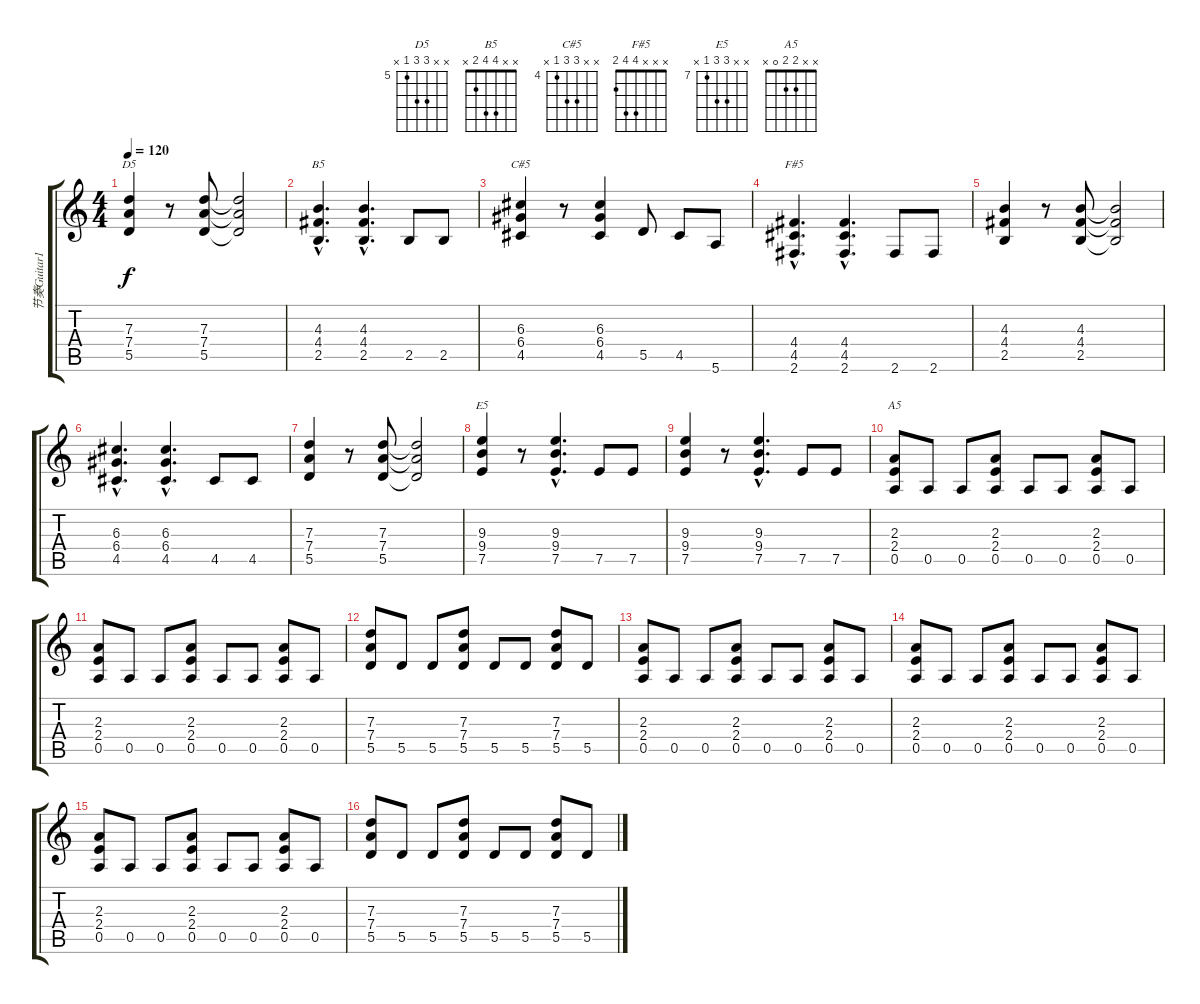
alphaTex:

\track ("节奏Guitar1" "节奏Guitar1") {instrument distortionguitar}
\staff {score tabs}
\tuning (E4 B3 G3 D3 A2 E2) {hide}
\chord ("D5" x x 7 7 5 x) {firstfret 5}
\chord ("B5" x x 4 4 2 x)
\chord ("C#5" x x 6 6 4 x) {firstfret 4}
\chord ("F#5" x x x 4 4 2)
\chord ("E5" x x 9 9 7 x) {firstfret 7}
\chord ("A5" x x 2 2 0 x)
\ts (4 4)
\tempo 120
\clef g2
\ks c
(7.3 7.4 5.5).4{ch "D5" dy f} r.8 (7.3 7.4 5.5).8 (7.3{t} 7.4{t} 5.5{t}).2 |
(4.3{hac} 4.4{hac} 2.5{hac}).4{d ch "B5"} (4.3{hac} 4.4{hac} 2.5{hac}).4{d} 2.5.8 2.5.8 |
(6.3 6.4 4.5).4{ch "C#5"} r.8 (6.3 6.4 4.5).4 5.5.8 4.5.8 5.6.8 |
(4.4{hac} 4.5{hac} 2.6{hac}).4{d ch "F#5"} (4.4{hac} 4.5{hac} 2.6{hac}).4{d} 2.6.8 2.6.8 |
(4.3 4.4 2.5).4 r.8 (4.3 4.4 2.5).8 (4.3{t} 4.4{t} 2.5{t}).2 |
(6.3{hac} 6.4{hac} 4.5{hac}).4{d} (6.3{hac} 6.4{hac} 4.5{hac}).4{d} 4.5.8 4.5.8 |
(7.3 7.4 5.5).4 r.8 (7.3 7.4 5.5).8 (7.3{t} 7.4{t} 5.5{t}).2 |
(9.3 9.4 7.5).4{ch "E5"} r.8 (9.3{hac} 9.4{hac} 7.5{hac}).4{d} 7.5.8 7.5.8 |
(9.3 9.4 7.5).4 r.8 (9.3{hac} 9.4{hac} 7.5{hac}).4{d} 7.5.8 7.5.8 |
(2.3 2.4 0.5).8{ch "A5"} 0.5.8 0.5.8 (2.3 2.4 0.5).8 0.5.8 0.5.8 (2.3 2.4 0.5).8 0.5.8 |
(2.3 2.4 0.5).8 0.5.8 0.5.8 (2.3 2.4 0.5).8 0.5.8 0.5.8 (2.3 2.4 0.5).8 0.5.8 |
(7.3 7.4 5.5).8 5.5.8 5.5.8 (7.3 7.4 5.5).8 5.5.8 5.5.8 (7.3 7.4 5.5).8 5.5.8 |
(2.3 2.4 0.5).8 0.5.8 0.5.8 (2.3 2.4 0.5).8 0.5.8 0.5.8 (2.3 2.4 0.5).8 0.5.8 |
(2.3 2.4 0.5).8 0.5.8 0.5.8 (2.3 2.4 0.5).8 0.5.8 0.5.8 (2.3 2.4 0.5).8 0.5.8 |
(2.3 2.4 0.5).8 0.5.8 0.5.8 (2.3 2.4 0.5).8 0.5.8 0.5.8 (2.3 2.4 0.5).8 0.5.8 |
(7.3 7.4 5.5).8 5.5.8 5.5.8 (7.3 7.4 5.5).8 5.5.8 5.5.8 (7.3 7.4 5.5).8 5.5.8
